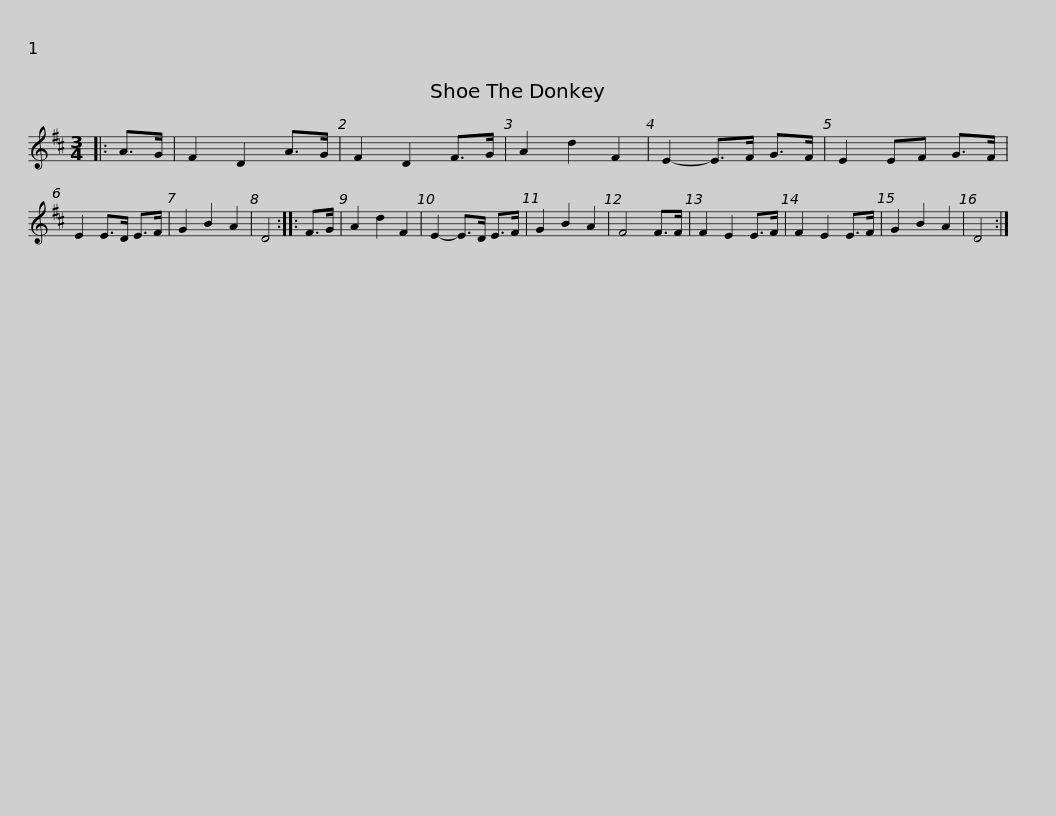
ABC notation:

X:1
L:1/8
M:3/4
I:linebreak $
K:D
V:1 treble
V:1
|: A>G | F2 D2 A>G | F2 D2 F>G | A2 d2 F2 | E2- E>F G>F | %5
 E2 EF G>F | E2 E>D E>F | G2 B2 A2 | D4 :: F>G |$ %10
 A2 d2 F2 | E2- E>D E>F | G2 B2 A2 | F4 F>F | F2 E2 E>F | %15
 F2 E2 E>F | G2 B2 A2 | D4 :| %18
